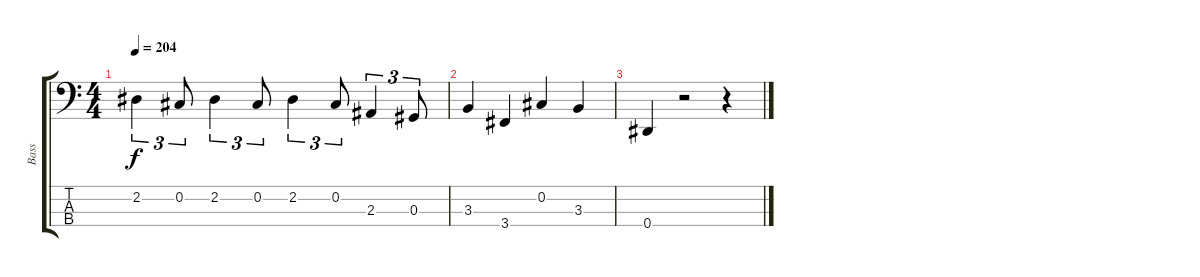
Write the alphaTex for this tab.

\track ("Bass" "Bass") {instrument electricbasspick}
\staff {score tabs}
\tuning (Gb2 Db2 Ab1 Eb1) {hide}
\ts (4 4)
\tempo 204
\clef f4
\ks c
2.2.4{tu (3 2) dy f} 0.2.8{tu (3 2)} 2.2.4{tu (3 2)} 0.2.8{tu (3 2)} 2.2.4{tu (3 2)} 0.2.8{tu (3 2)} 2.3.4{tu (3 2)} 0.3.8{tu (3 2)} |
3.3.4 3.4.4 0.2.4 3.3.4 |
0.4.4 r.2 r.4
